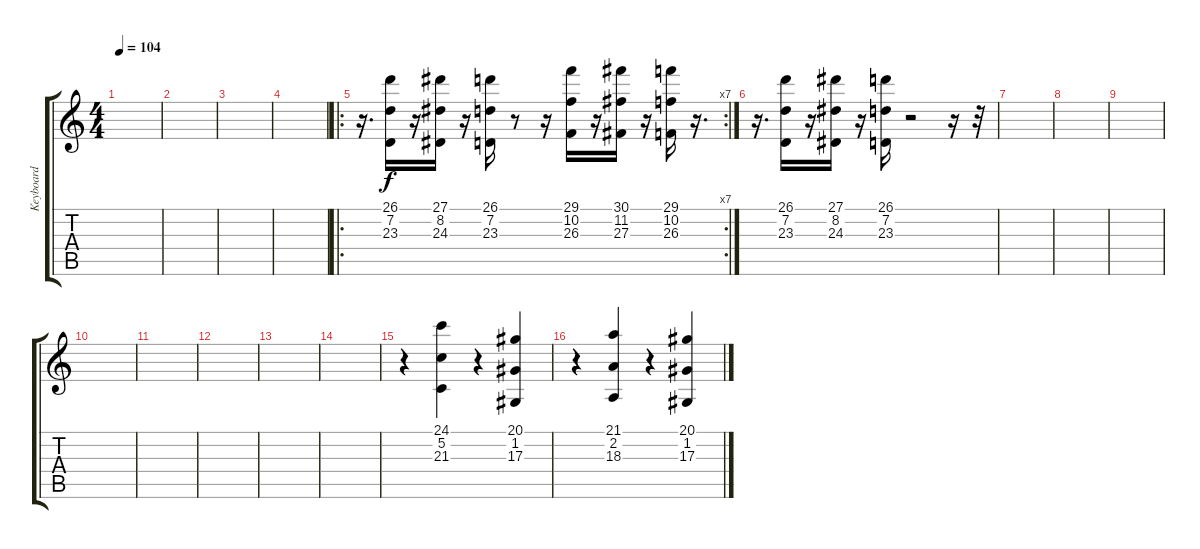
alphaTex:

\track ("Keyboard" "Keyboard") {instrument churchorgan}
\staff {score tabs}
\tuning (C4 G3 Eb3 Bb2 F2 C2) {hide}
\ts (4 4)
\tempo 104
\clef g2
\ks c
|
|
|
|
\ro
\rc 7
r.16{d} (26.1 7.2 23.3).16 r.16 (27.1 8.2 24.3).16 r.16 (26.1 7.2 23.3).16 r.8 r.16 (29.1 10.2 26.3).16 r.16 (30.1 11.2 27.3).16 r.16 (29.1 10.2 26.3).16 r.16{d} |
r.16{d} (26.1 7.2 23.3).16 r.16 (27.1 8.2 24.3).16 r.16 (26.1 7.2 23.3).16 r.2 r.16 r.32 |
|
|
|
|
|
|
|
|
r.4 (24.1 5.2 21.3).4 r.4 (20.1 1.2 17.3).4 |
r.4 (21.1 2.2 18.3).4 r.4 (20.1 1.2 17.3).4
